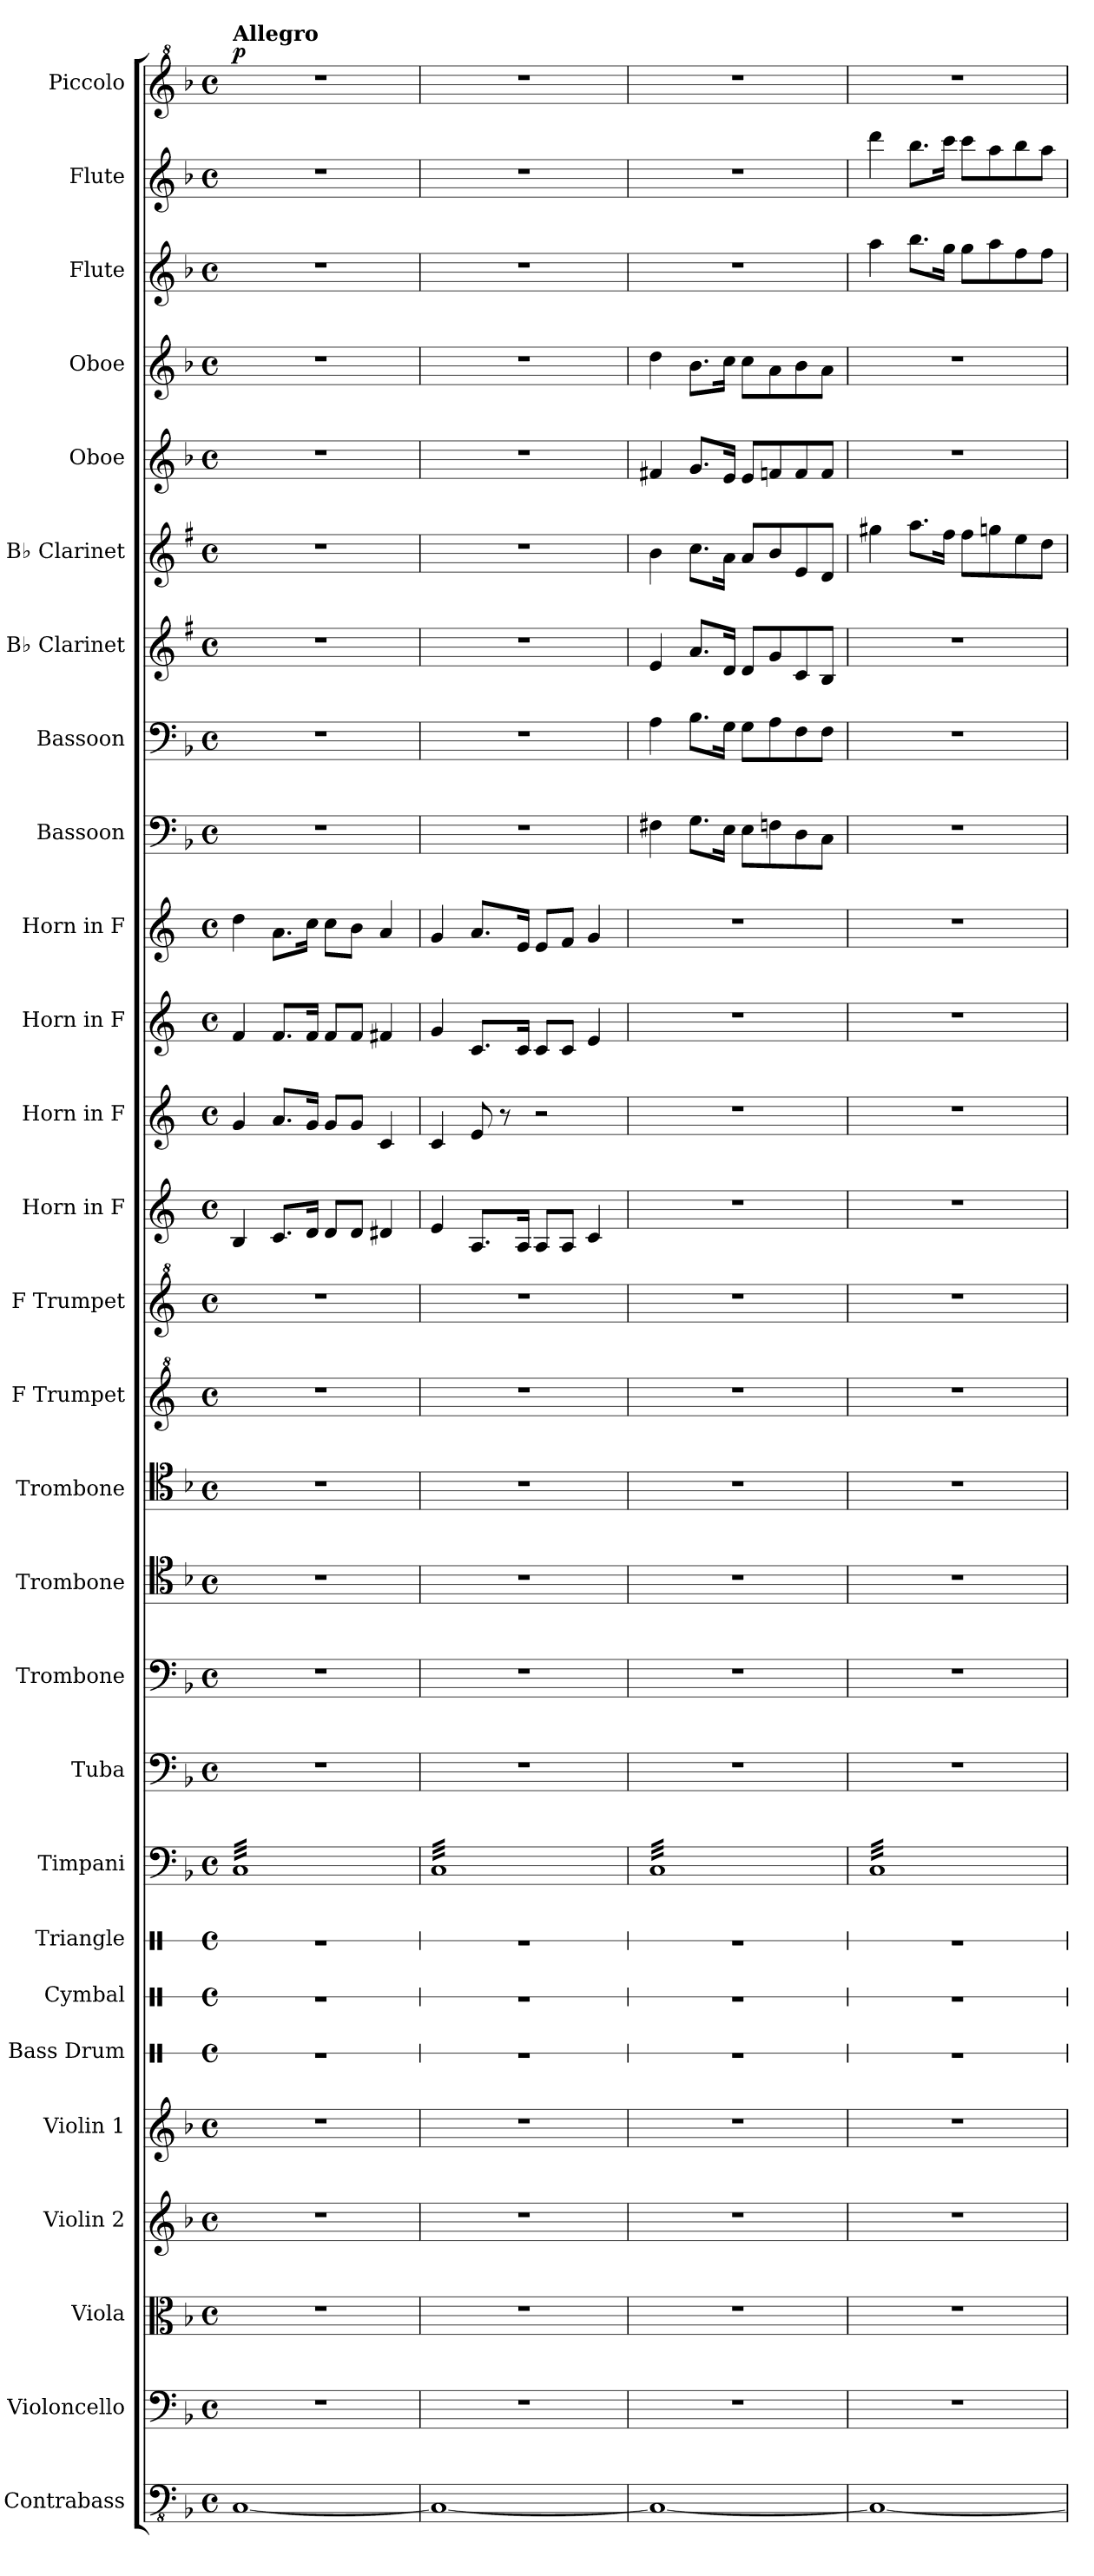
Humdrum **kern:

**kern	**kern	**kern	**kern	**kern	**kern	**kern	**kern	**kern	**kern	**kern	**kern	**kern	**kern	**kern	**kern	**kern	**kern	**kern	**kern	**kern	**kern	**kern	**kern	**kern	**kern	**kern	**kern	**dynam
*part28	*part27	*part26	*part25	*part24	*part23	*part22	*part21	*part20	*part19	*part18	*part17	*part16	*part15	*part14	*part13	*part12	*part11	*part10	*part9	*part8	*part7	*part6	*part5	*part4	*part3	*part2	*part1	*part1
*staff28	*staff27	*staff26	*staff25	*staff24	*staff23	*staff22	*staff21	*staff20	*staff19	*staff18	*staff17	*staff16	*staff15	*staff14	*staff13	*staff12	*staff11	*staff10	*staff9	*staff8	*staff7	*staff6	*staff5	*staff4	*staff3	*staff2	*staff1	*staff1
*I"Contrabass	*I"Violoncello	*I"Viola	*I"Violin 2	*I"Violin 1	*I"Bass Drum	*I"Cymbal	*I"Triangle	*I"Timpani	*I"Tuba	*I"Trombone	*I"Trombone	*I"Trombone	*I"F Trumpet	*I"F Trumpet	*I"Horn in F	*I"Horn in F	*I"Horn in F	*I"Horn in F	*I"Bassoon	*I"Bassoon	*I"B♭ Clarinet	*I"B♭ Clarinet	*I"Oboe	*I"Oboe	*I"Flute	*I"Flute	*I"Piccolo	*
*I'Cbs.	*I'Vlc.	*I'Vla.	*I'Vln. 2	*I'Vln. 1	*I'B. Dr.	*I'Cym.	*I'Trgl.	*I'Timp.	*I'Tu.	*I'Trb.	*I'Trb.	*I'Trb.	*I'F Tpt.	*I'F Tpt.	*	*	*	*	*I'Bsn.	*I'Bsn.	*I'B♭ Cl.	*I'B♭ Cl.	*I'Ob.	*I'Ob.	*I'Fl.	*I'Fl.	*I'Picc.	*
*	*	*	*	*	*stria1	*stria1	*stria1	*	*	*	*	*	*	*	*	*	*	*	*	*	*	*	*	*	*	*	*	*
*clefFv4	*clefF4	*clefC3	*clefG2	*clefG2	*clefX	*clefX	*clefX	*clefF4	*clefF4	*clefF4	*clefC4	*clefC4	*clefG^2	*clefG^2	*clefG2	*clefG2	*clefG2	*clefG2	*clefF4	*clefF4	*clefG2	*clefG2	*clefG2	*clefG2	*clefG2	*clefG2	*clefG^2	*
*	*	*	*	*	*	*	*	*	*	*	*	*	*ITrd4c7	*ITrd4c7	*ITrd4c7	*ITrd4c7	*ITrd4c7	*ITrd4c7	*	*	*ITrd1c2	*ITrd1c2	*	*	*	*	*ITrd-7c-12	*
*k[b-]	*k[b-]	*k[b-]	*k[b-]	*k[b-]	*k[]	*k[]	*k[]	*k[b-]	*k[b-]	*k[b-]	*k[b-]	*k[b-]	*k[b-]	*k[b-]	*k[b-]	*k[b-]	*k[b-]	*k[b-]	*k[b-]	*k[b-]	*k[b-]	*k[b-]	*k[b-]	*k[b-]	*k[b-]	*k[b-]	*k[b-]	*
*M4/4	*M4/4	*M4/4	*M4/4	*M4/4	*M4/4	*M4/4	*M4/4	*M4/4	*M4/4	*M4/4	*M4/4	*M4/4	*M4/4	*M4/4	*M4/4	*M4/4	*M4/4	*M4/4	*M4/4	*M4/4	*M4/4	*M4/4	*M4/4	*M4/4	*M4/4	*M4/4	*M4/4	*
*met(c)	*met(c)	*met(c)	*met(c)	*met(c)	*met(c)	*met(c)	*met(c)	*met(c)	*met(c)	*met(c)	*met(c)	*met(c)	*met(c)	*met(c)	*met(c)	*met(c)	*met(c)	*met(c)	*met(c)	*met(c)	*met(c)	*met(c)	*met(c)	*met(c)	*met(c)	*met(c)	*met(c)	*
=1	=1	=1	=1	=1	=1	=1	=1	=1	=1	=1	=1	=1	=1	=1	=1	=1	=1	=1	=1	=1	=1	=1	=1	=1	=1	=1	=1	=1
!	!	!	!	!	!	!	!	!	!	!	!	!	!	!	!	!	!	!	!	!	!	!	!	!	!	!	!LO:TX:a:B:t=Allegro	!
!	!	!	!	!	!	!	!	!	!	!	!	!	!	!	!	!	!	!	!	!	!	!	!	!	!	!	!	!LO:DY:a
*	*	*	*	*	*	*	*	*tremolo	*	*	*	*	*	*	*	*	*	*	*	*	*	*	*	*	*	*	*	*
[1CC	1r	1r	1r	1r	1r	1r	1r	32CLLL	1r	1r	1r	1r	1r	1r	4E/	4c/	4B-/	4g\	1r	1r	1r	1r	1r	1r	1r	1r	1r	p
.	.	.	.	.	.	.	.	32C	.	.	.	.	.	.	.	.	.	.	.	.	.	.	.	.	.	.	.	.
.	.	.	.	.	.	.	.	32C	.	.	.	.	.	.	.	.	.	.	.	.	.	.	.	.	.	.	.	.
.	.	.	.	.	.	.	.	32C	.	.	.	.	.	.	.	.	.	.	.	.	.	.	.	.	.	.	.	.
.	.	.	.	.	.	.	.	32C	.	.	.	.	.	.	.	.	.	.	.	.	.	.	.	.	.	.	.	.
.	.	.	.	.	.	.	.	32C	.	.	.	.	.	.	.	.	.	.	.	.	.	.	.	.	.	.	.	.
.	.	.	.	.	.	.	.	32C	.	.	.	.	.	.	.	.	.	.	.	.	.	.	.	.	.	.	.	.
.	.	.	.	.	.	.	.	32C	.	.	.	.	.	.	.	.	.	.	.	.	.	.	.	.	.	.	.	.
.	.	.	.	.	.	.	.	32C	.	.	.	.	.	.	8.F/L	8.d/L	8.B-/L	8.d\L	.	.	.	.	.	.	.	.	.	.
.	.	.	.	.	.	.	.	32C	.	.	.	.	.	.	.	.	.	.	.	.	.	.	.	.	.	.	.	.
.	.	.	.	.	.	.	.	32C	.	.	.	.	.	.	.	.	.	.	.	.	.	.	.	.	.	.	.	.
.	.	.	.	.	.	.	.	32C	.	.	.	.	.	.	.	.	.	.	.	.	.	.	.	.	.	.	.	.
.	.	.	.	.	.	.	.	32C	.	.	.	.	.	.	.	.	.	.	.	.	.	.	.	.	.	.	.	.
.	.	.	.	.	.	.	.	32C	.	.	.	.	.	.	.	.	.	.	.	.	.	.	.	.	.	.	.	.
.	.	.	.	.	.	.	.	32C	.	.	.	.	.	.	16G/Jk	16c/Jk	16B-/Jk	16f\Jk	.	.	.	.	.	.	.	.	.	.
.	.	.	.	.	.	.	.	32C	.	.	.	.	.	.	.	.	.	.	.	.	.	.	.	.	.	.	.	.
.	.	.	.	.	.	.	.	32C	.	.	.	.	.	.	8G/L	8c/L	8B-/L	8f\L	.	.	.	.	.	.	.	.	.	.
.	.	.	.	.	.	.	.	32C	.	.	.	.	.	.	.	.	.	.	.	.	.	.	.	.	.	.	.	.
.	.	.	.	.	.	.	.	32C	.	.	.	.	.	.	.	.	.	.	.	.	.	.	.	.	.	.	.	.
.	.	.	.	.	.	.	.	32C	.	.	.	.	.	.	.	.	.	.	.	.	.	.	.	.	.	.	.	.
.	.	.	.	.	.	.	.	32C	.	.	.	.	.	.	8G/J	8c/J	8B-/J	8e\J	.	.	.	.	.	.	.	.	.	.
.	.	.	.	.	.	.	.	32C	.	.	.	.	.	.	.	.	.	.	.	.	.	.	.	.	.	.	.	.
.	.	.	.	.	.	.	.	32C	.	.	.	.	.	.	.	.	.	.	.	.	.	.	.	.	.	.	.	.
.	.	.	.	.	.	.	.	32C	.	.	.	.	.	.	.	.	.	.	.	.	.	.	.	.	.	.	.	.
.	.	.	.	.	.	.	.	32C	.	.	.	.	.	.	4G#X/	4F/	4Bn/	4d/	.	.	.	.	.	.	.	.	.	.
.	.	.	.	.	.	.	.	32C	.	.	.	.	.	.	.	.	.	.	.	.	.	.	.	.	.	.	.	.
.	.	.	.	.	.	.	.	32C	.	.	.	.	.	.	.	.	.	.	.	.	.	.	.	.	.	.	.	.
.	.	.	.	.	.	.	.	32C	.	.	.	.	.	.	.	.	.	.	.	.	.	.	.	.	.	.	.	.
.	.	.	.	.	.	.	.	32C	.	.	.	.	.	.	.	.	.	.	.	.	.	.	.	.	.	.	.	.
.	.	.	.	.	.	.	.	32C	.	.	.	.	.	.	.	.	.	.	.	.	.	.	.	.	.	.	.	.
.	.	.	.	.	.	.	.	32C	.	.	.	.	.	.	.	.	.	.	.	.	.	.	.	.	.	.	.	.
.	.	.	.	.	.	.	.	32CJJJ	.	.	.	.	.	.	.	.	.	.	.	.	.	.	.	.	.	.	.	.
=2	=2	=2	=2	=2	=2	=2	=2	=2	=2	=2	=2	=2	=2	=2	=2	=2	=2	=2	=2	=2	=2	=2	=2	=2	=2	=2	=2	=2
1CC_	1r	1r	1r	1r	1r	1r	1r	32CLLL	1r	1r	1r	1r	1r	1r	4A/	4F/	4c/	4c/	1r	1r	1r	1r	1r	1r	1r	1r	1r	.
.	.	.	.	.	.	.	.	32C	.	.	.	.	.	.	.	.	.	.	.	.	.	.	.	.	.	.	.	.
.	.	.	.	.	.	.	.	32C	.	.	.	.	.	.	.	.	.	.	.	.	.	.	.	.	.	.	.	.
.	.	.	.	.	.	.	.	32C	.	.	.	.	.	.	.	.	.	.	.	.	.	.	.	.	.	.	.	.
.	.	.	.	.	.	.	.	32C	.	.	.	.	.	.	.	.	.	.	.	.	.	.	.	.	.	.	.	.
.	.	.	.	.	.	.	.	32C	.	.	.	.	.	.	.	.	.	.	.	.	.	.	.	.	.	.	.	.
.	.	.	.	.	.	.	.	32C	.	.	.	.	.	.	.	.	.	.	.	.	.	.	.	.	.	.	.	.
.	.	.	.	.	.	.	.	32C	.	.	.	.	.	.	.	.	.	.	.	.	.	.	.	.	.	.	.	.
.	.	.	.	.	.	.	.	32C	.	.	.	.	.	.	8.D/L	8A/	8.F/L	8.d/L	.	.	.	.	.	.	.	.	.	.
.	.	.	.	.	.	.	.	32C	.	.	.	.	.	.	.	.	.	.	.	.	.	.	.	.	.	.	.	.
.	.	.	.	.	.	.	.	32C	.	.	.	.	.	.	.	.	.	.	.	.	.	.	.	.	.	.	.	.
.	.	.	.	.	.	.	.	32C	.	.	.	.	.	.	.	.	.	.	.	.	.	.	.	.	.	.	.	.
.	.	.	.	.	.	.	.	32C	.	.	.	.	.	.	.	8r	.	.	.	.	.	.	.	.	.	.	.	.
.	.	.	.	.	.	.	.	32C	.	.	.	.	.	.	.	.	.	.	.	.	.	.	.	.	.	.	.	.
.	.	.	.	.	.	.	.	32C	.	.	.	.	.	.	16D/Jk	.	16F/Jk	16A/Jk	.	.	.	.	.	.	.	.	.	.
.	.	.	.	.	.	.	.	32C	.	.	.	.	.	.	.	.	.	.	.	.	.	.	.	.	.	.	.	.
.	.	.	.	.	.	.	.	32C	.	.	.	.	.	.	8D/L	2r	8F/L	8A/L	.	.	.	.	.	.	.	.	.	.
.	.	.	.	.	.	.	.	32C	.	.	.	.	.	.	.	.	.	.	.	.	.	.	.	.	.	.	.	.
.	.	.	.	.	.	.	.	32C	.	.	.	.	.	.	.	.	.	.	.	.	.	.	.	.	.	.	.	.
.	.	.	.	.	.	.	.	32C	.	.	.	.	.	.	.	.	.	.	.	.	.	.	.	.	.	.	.	.
.	.	.	.	.	.	.	.	32C	.	.	.	.	.	.	8D/J	.	8F/J	8B-/J	.	.	.	.	.	.	.	.	.	.
.	.	.	.	.	.	.	.	32C	.	.	.	.	.	.	.	.	.	.	.	.	.	.	.	.	.	.	.	.
.	.	.	.	.	.	.	.	32C	.	.	.	.	.	.	.	.	.	.	.	.	.	.	.	.	.	.	.	.
.	.	.	.	.	.	.	.	32C	.	.	.	.	.	.	.	.	.	.	.	.	.	.	.	.	.	.	.	.
.	.	.	.	.	.	.	.	32C	.	.	.	.	.	.	4F/	.	4A/	4c/	.	.	.	.	.	.	.	.	.	.
.	.	.	.	.	.	.	.	32C	.	.	.	.	.	.	.	.	.	.	.	.	.	.	.	.	.	.	.	.
.	.	.	.	.	.	.	.	32C	.	.	.	.	.	.	.	.	.	.	.	.	.	.	.	.	.	.	.	.
.	.	.	.	.	.	.	.	32C	.	.	.	.	.	.	.	.	.	.	.	.	.	.	.	.	.	.	.	.
.	.	.	.	.	.	.	.	32C	.	.	.	.	.	.	.	.	.	.	.	.	.	.	.	.	.	.	.	.
.	.	.	.	.	.	.	.	32C	.	.	.	.	.	.	.	.	.	.	.	.	.	.	.	.	.	.	.	.
.	.	.	.	.	.	.	.	32C	.	.	.	.	.	.	.	.	.	.	.	.	.	.	.	.	.	.	.	.
.	.	.	.	.	.	.	.	32CJJJ	.	.	.	.	.	.	.	.	.	.	.	.	.	.	.	.	.	.	.	.
!!LO:PB:g=z
=3	=3	=3	=3	=3	=3	=3	=3	=3	=3	=3	=3	=3	=3	=3	=3	=3	=3	=3	=3	=3	=3	=3	=3	=3	=3	=3	=3	=3
1CC_	1r	1r	1r	1r	1r	1r	1r	32CLLL	1r	1r	1r	1r	1r	1r	1r	1r	1r	1r	4F#X\	4A\	4d/	4a\	4f#X/	4dd\	1r	1r	1r	.
.	.	.	.	.	.	.	.	32C	.	.	.	.	.	.	.	.	.	.	.	.	.	.	.	.	.	.	.	.
.	.	.	.	.	.	.	.	32C	.	.	.	.	.	.	.	.	.	.	.	.	.	.	.	.	.	.	.	.
.	.	.	.	.	.	.	.	32C	.	.	.	.	.	.	.	.	.	.	.	.	.	.	.	.	.	.	.	.
.	.	.	.	.	.	.	.	32C	.	.	.	.	.	.	.	.	.	.	.	.	.	.	.	.	.	.	.	.
.	.	.	.	.	.	.	.	32C	.	.	.	.	.	.	.	.	.	.	.	.	.	.	.	.	.	.	.	.
.	.	.	.	.	.	.	.	32C	.	.	.	.	.	.	.	.	.	.	.	.	.	.	.	.	.	.	.	.
.	.	.	.	.	.	.	.	32C	.	.	.	.	.	.	.	.	.	.	.	.	.	.	.	.	.	.	.	.
.	.	.	.	.	.	.	.	32C	.	.	.	.	.	.	.	.	.	.	8.G\L	8.B-\L	8.g/L	8.b-\L	8.g/L	8.b-\L	.	.	.	.
.	.	.	.	.	.	.	.	32C	.	.	.	.	.	.	.	.	.	.	.	.	.	.	.	.	.	.	.	.
.	.	.	.	.	.	.	.	32C	.	.	.	.	.	.	.	.	.	.	.	.	.	.	.	.	.	.	.	.
.	.	.	.	.	.	.	.	32C	.	.	.	.	.	.	.	.	.	.	.	.	.	.	.	.	.	.	.	.
.	.	.	.	.	.	.	.	32C	.	.	.	.	.	.	.	.	.	.	.	.	.	.	.	.	.	.	.	.
.	.	.	.	.	.	.	.	32C	.	.	.	.	.	.	.	.	.	.	.	.	.	.	.	.	.	.	.	.
.	.	.	.	.	.	.	.	32C	.	.	.	.	.	.	.	.	.	.	16E\Jk	16G\Jk	16c/Jk	16g\Jk	16e/Jk	16cc\Jk	.	.	.	.
.	.	.	.	.	.	.	.	32C	.	.	.	.	.	.	.	.	.	.	.	.	.	.	.	.	.	.	.	.
.	.	.	.	.	.	.	.	32C	.	.	.	.	.	.	.	.	.	.	8E\L	8G\L	8c/L	8g/L	8e/L	8cc\L	.	.	.	.
.	.	.	.	.	.	.	.	32C	.	.	.	.	.	.	.	.	.	.	.	.	.	.	.	.	.	.	.	.
.	.	.	.	.	.	.	.	32C	.	.	.	.	.	.	.	.	.	.	.	.	.	.	.	.	.	.	.	.
.	.	.	.	.	.	.	.	32C	.	.	.	.	.	.	.	.	.	.	.	.	.	.	.	.	.	.	.	.
.	.	.	.	.	.	.	.	32C	.	.	.	.	.	.	.	.	.	.	8Fn\	8A\	8f/	8a/	8fn/	8a\	.	.	.	.
.	.	.	.	.	.	.	.	32C	.	.	.	.	.	.	.	.	.	.	.	.	.	.	.	.	.	.	.	.
.	.	.	.	.	.	.	.	32C	.	.	.	.	.	.	.	.	.	.	.	.	.	.	.	.	.	.	.	.
.	.	.	.	.	.	.	.	32C	.	.	.	.	.	.	.	.	.	.	.	.	.	.	.	.	.	.	.	.
.	.	.	.	.	.	.	.	32C	.	.	.	.	.	.	.	.	.	.	8D\	8F\	8B-/	8d/	8f/	8b-\	.	.	.	.
.	.	.	.	.	.	.	.	32C	.	.	.	.	.	.	.	.	.	.	.	.	.	.	.	.	.	.	.	.
.	.	.	.	.	.	.	.	32C	.	.	.	.	.	.	.	.	.	.	.	.	.	.	.	.	.	.	.	.
.	.	.	.	.	.	.	.	32C	.	.	.	.	.	.	.	.	.	.	.	.	.	.	.	.	.	.	.	.
.	.	.	.	.	.	.	.	32C	.	.	.	.	.	.	.	.	.	.	8C\J	8F\J	8A/J	8c/J	8f/J	8a\J	.	.	.	.
.	.	.	.	.	.	.	.	32C	.	.	.	.	.	.	.	.	.	.	.	.	.	.	.	.	.	.	.	.
.	.	.	.	.	.	.	.	32C	.	.	.	.	.	.	.	.	.	.	.	.	.	.	.	.	.	.	.	.
.	.	.	.	.	.	.	.	32CJJJ	.	.	.	.	.	.	.	.	.	.	.	.	.	.	.	.	.	.	.	.
=4	=4	=4	=4	=4	=4	=4	=4	=4	=4	=4	=4	=4	=4	=4	=4	=4	=4	=4	=4	=4	=4	=4	=4	=4	=4	=4	=4	=4
1CC_	1r	1r	1r	1r	1r	1r	1r	32CLLL	1r	1r	1r	1r	1r	1r	1r	1r	1r	1r	1r	1r	1r	4ff#X\	1r	1r	4aa\	4ddd\	1r	.
.	.	.	.	.	.	.	.	32C	.	.	.	.	.	.	.	.	.	.	.	.	.	.	.	.	.	.	.	.
.	.	.	.	.	.	.	.	32C	.	.	.	.	.	.	.	.	.	.	.	.	.	.	.	.	.	.	.	.
.	.	.	.	.	.	.	.	32C	.	.	.	.	.	.	.	.	.	.	.	.	.	.	.	.	.	.	.	.
.	.	.	.	.	.	.	.	32C	.	.	.	.	.	.	.	.	.	.	.	.	.	.	.	.	.	.	.	.
.	.	.	.	.	.	.	.	32C	.	.	.	.	.	.	.	.	.	.	.	.	.	.	.	.	.	.	.	.
.	.	.	.	.	.	.	.	32C	.	.	.	.	.	.	.	.	.	.	.	.	.	.	.	.	.	.	.	.
.	.	.	.	.	.	.	.	32C	.	.	.	.	.	.	.	.	.	.	.	.	.	.	.	.	.	.	.	.
.	.	.	.	.	.	.	.	32C	.	.	.	.	.	.	.	.	.	.	.	.	.	8.gg\L	.	.	8.bb-\L	8.bb-\L	.	.
.	.	.	.	.	.	.	.	32C	.	.	.	.	.	.	.	.	.	.	.	.	.	.	.	.	.	.	.	.
.	.	.	.	.	.	.	.	32C	.	.	.	.	.	.	.	.	.	.	.	.	.	.	.	.	.	.	.	.
.	.	.	.	.	.	.	.	32C	.	.	.	.	.	.	.	.	.	.	.	.	.	.	.	.	.	.	.	.
.	.	.	.	.	.	.	.	32C	.	.	.	.	.	.	.	.	.	.	.	.	.	.	.	.	.	.	.	.
.	.	.	.	.	.	.	.	32C	.	.	.	.	.	.	.	.	.	.	.	.	.	.	.	.	.	.	.	.
.	.	.	.	.	.	.	.	32C	.	.	.	.	.	.	.	.	.	.	.	.	.	16ee\Jk	.	.	16gg\Jk	16ccc\Jk	.	.
.	.	.	.	.	.	.	.	32C	.	.	.	.	.	.	.	.	.	.	.	.	.	.	.	.	.	.	.	.
.	.	.	.	.	.	.	.	32C	.	.	.	.	.	.	.	.	.	.	.	.	.	8ee\L	.	.	8gg\L	8ccc\L	.	.
.	.	.	.	.	.	.	.	32C	.	.	.	.	.	.	.	.	.	.	.	.	.	.	.	.	.	.	.	.
.	.	.	.	.	.	.	.	32C	.	.	.	.	.	.	.	.	.	.	.	.	.	.	.	.	.	.	.	.
.	.	.	.	.	.	.	.	32C	.	.	.	.	.	.	.	.	.	.	.	.	.	.	.	.	.	.	.	.
.	.	.	.	.	.	.	.	32C	.	.	.	.	.	.	.	.	.	.	.	.	.	8ffn\	.	.	8aa\	8aa\	.	.
.	.	.	.	.	.	.	.	32C	.	.	.	.	.	.	.	.	.	.	.	.	.	.	.	.	.	.	.	.
.	.	.	.	.	.	.	.	32C	.	.	.	.	.	.	.	.	.	.	.	.	.	.	.	.	.	.	.	.
.	.	.	.	.	.	.	.	32C	.	.	.	.	.	.	.	.	.	.	.	.	.	.	.	.	.	.	.	.
.	.	.	.	.	.	.	.	32C	.	.	.	.	.	.	.	.	.	.	.	.	.	8dd\	.	.	8ff\	8bb-\	.	.
.	.	.	.	.	.	.	.	32C	.	.	.	.	.	.	.	.	.	.	.	.	.	.	.	.	.	.	.	.
.	.	.	.	.	.	.	.	32C	.	.	.	.	.	.	.	.	.	.	.	.	.	.	.	.	.	.	.	.
.	.	.	.	.	.	.	.	32C	.	.	.	.	.	.	.	.	.	.	.	.	.	.	.	.	.	.	.	.
.	.	.	.	.	.	.	.	32C	.	.	.	.	.	.	.	.	.	.	.	.	.	8cc\J	.	.	8ff\J	8aa\J	.	.
.	.	.	.	.	.	.	.	32C	.	.	.	.	.	.	.	.	.	.	.	.	.	.	.	.	.	.	.	.
.	.	.	.	.	.	.	.	32C	.	.	.	.	.	.	.	.	.	.	.	.	.	.	.	.	.	.	.	.
.	.	.	.	.	.	.	.	32CJJJ	.	.	.	.	.	.	.	.	.	.	.	.	.	.	.	.	.	.	.	.
*	*	*	*	*	*	*	*	*Xtremolo	*	*	*	*	*	*	*	*	*	*	*	*	*	*	*	*	*	*	*	*
=	=	=	=	=	=	=	=	=	=	=	=	=	=	=	=	=	=	=	=	=	=	=	=	=	=	=	=	=
*-	*-	*-	*-	*-	*-	*-	*-	*-	*-	*-	*-	*-	*-	*-	*-	*-	*-	*-	*-	*-	*-	*-	*-	*-	*-	*-	*-	*-
